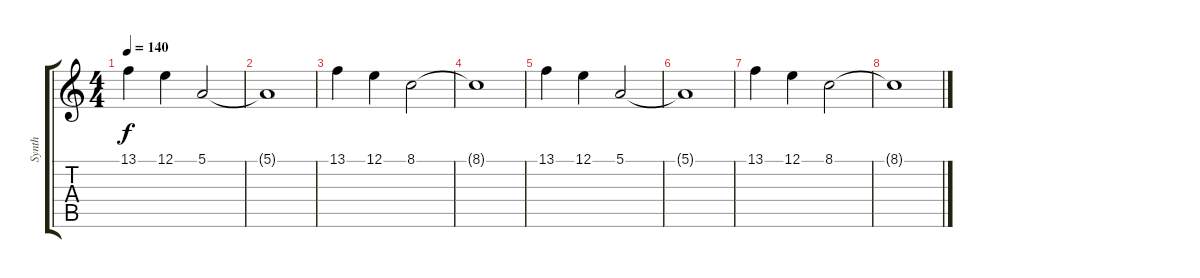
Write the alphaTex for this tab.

\track ("Synth" "Synth") {instrument lead1square}
\staff {score tabs}
\tuning (E4 B3 G3 D3 A2 E2) {hide}
\ts (4 4)
\tempo 140
\clef g2
\ks c
13.1.4{dy f} 12.1.4 5.1.2 |
5.1{t}.1 |
13.1.4 12.1.4 8.1.2 |
8.1{t}.1 |
13.1.4 12.1.4 5.1.2 |
5.1{t}.1 |
13.1.4 12.1.4 8.1.2 |
8.1{t}.1
